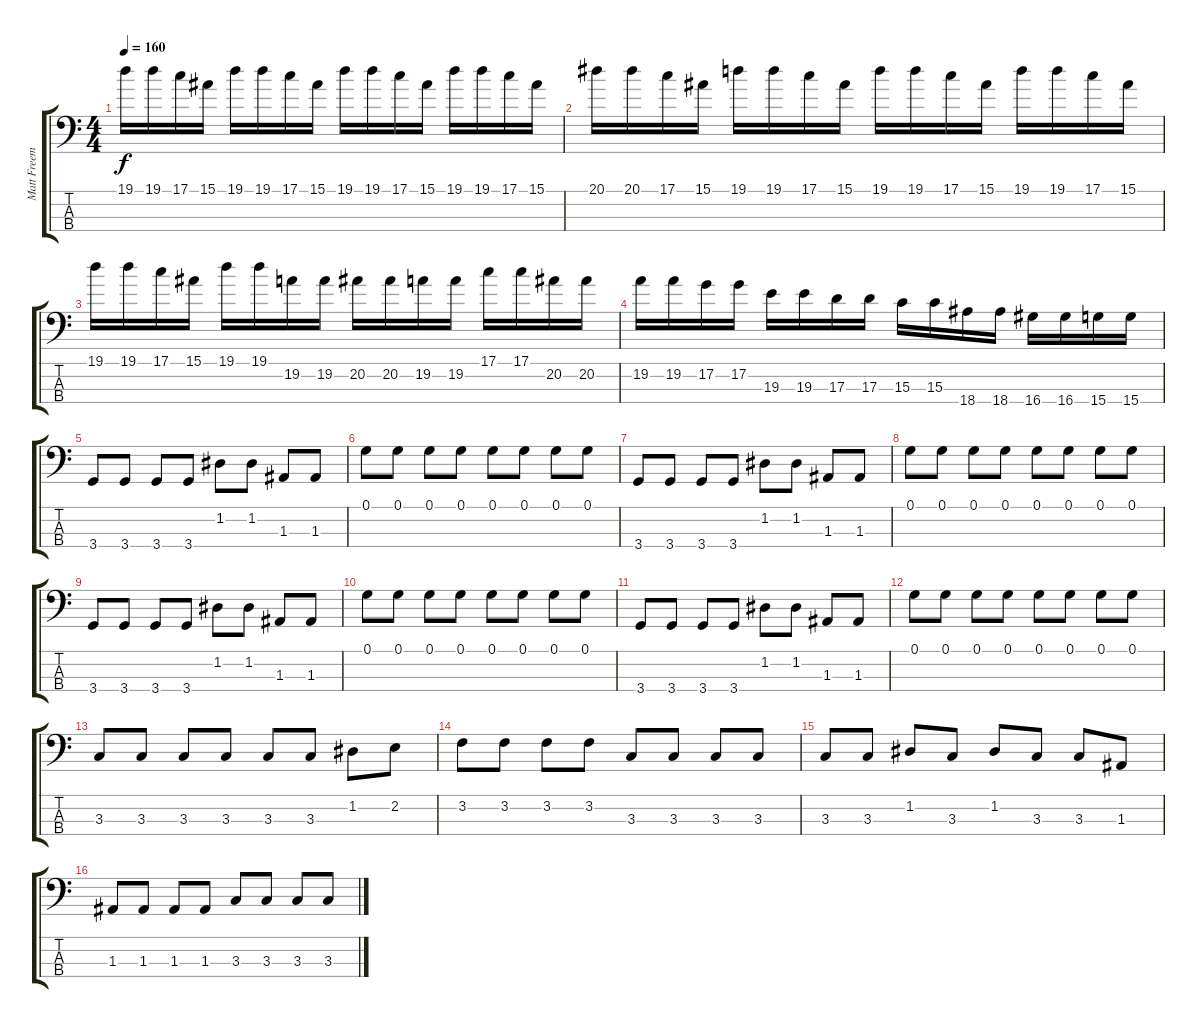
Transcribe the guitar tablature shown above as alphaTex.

\track ("Matt Freeman" "Matt Freem") {instrument electricbasspick}
\staff {score tabs}
\tuning (G2 D2 A1 E1) {hide}
\ts (4 4)
\tempo 160
\clef f4
\ks c
19.1.16{dy f} 19.1.16 17.1.16 15.1.16 19.1.16 19.1.16 17.1.16 15.1.16 19.1.16 19.1.16 17.1.16 15.1.16 19.1.16 19.1.16 17.1.16 15.1.16 |
20.1.16 20.1.16 17.1.16 15.1.16 19.1.16 19.1.16 17.1.16 15.1.16 19.1.16 19.1.16 17.1.16 15.1.16 19.1.16 19.1.16 17.1.16 15.1.16 |
19.1.16 19.1.16 17.1.16 15.1.16 19.1.16 19.1.16 19.2.16 19.2.16 20.2.16 20.2.16 19.2.16 19.2.16 17.1.16 17.1.16 20.2.16 20.2.16 |
19.2.16 19.2.16 17.2.16 17.2.16 19.3.16 19.3.16 17.3.16 17.3.16 15.3.16 15.3.16 18.4.16 18.4.16 16.4.16 16.4.16 15.4.16 15.4.16 |
3.4.8{instrument electricbasspick} 3.4.8 3.4.8 3.4.8 1.2.8 1.2.8 1.3.8 1.3.8 |
0.1.8 0.1.8 0.1.8 0.1.8 0.1.8 0.1.8 0.1.8 0.1.8 |
3.4.8 3.4.8 3.4.8 3.4.8 1.2.8 1.2.8 1.3.8 1.3.8 |
0.1.8 0.1.8 0.1.8 0.1.8 0.1.8 0.1.8 0.1.8 0.1.8 |
3.4.8 3.4.8 3.4.8 3.4.8 1.2.8 1.2.8 1.3.8 1.3.8 |
0.1.8 0.1.8 0.1.8 0.1.8 0.1.8 0.1.8 0.1.8 0.1.8 |
3.4.8 3.4.8 3.4.8 3.4.8 1.2.8 1.2.8 1.3.8 1.3.8 |
0.1.8 0.1.8 0.1.8 0.1.8 0.1.8 0.1.8 0.1.8 0.1.8 |
3.3.8 3.3.8 3.3.8 3.3.8 3.3.8 3.3.8 1.2.8 2.2.8 |
3.2.8 3.2.8 3.2.8 3.2.8 3.3.8 3.3.8 3.3.8 3.3.8 |
3.3.8 3.3.8 1.2.8 3.3.8 1.2.8 3.3.8 3.3.8 1.3.8 |
1.3.8 1.3.8 1.3.8 1.3.8 3.3.8 3.3.8 3.3.8 3.3.8
